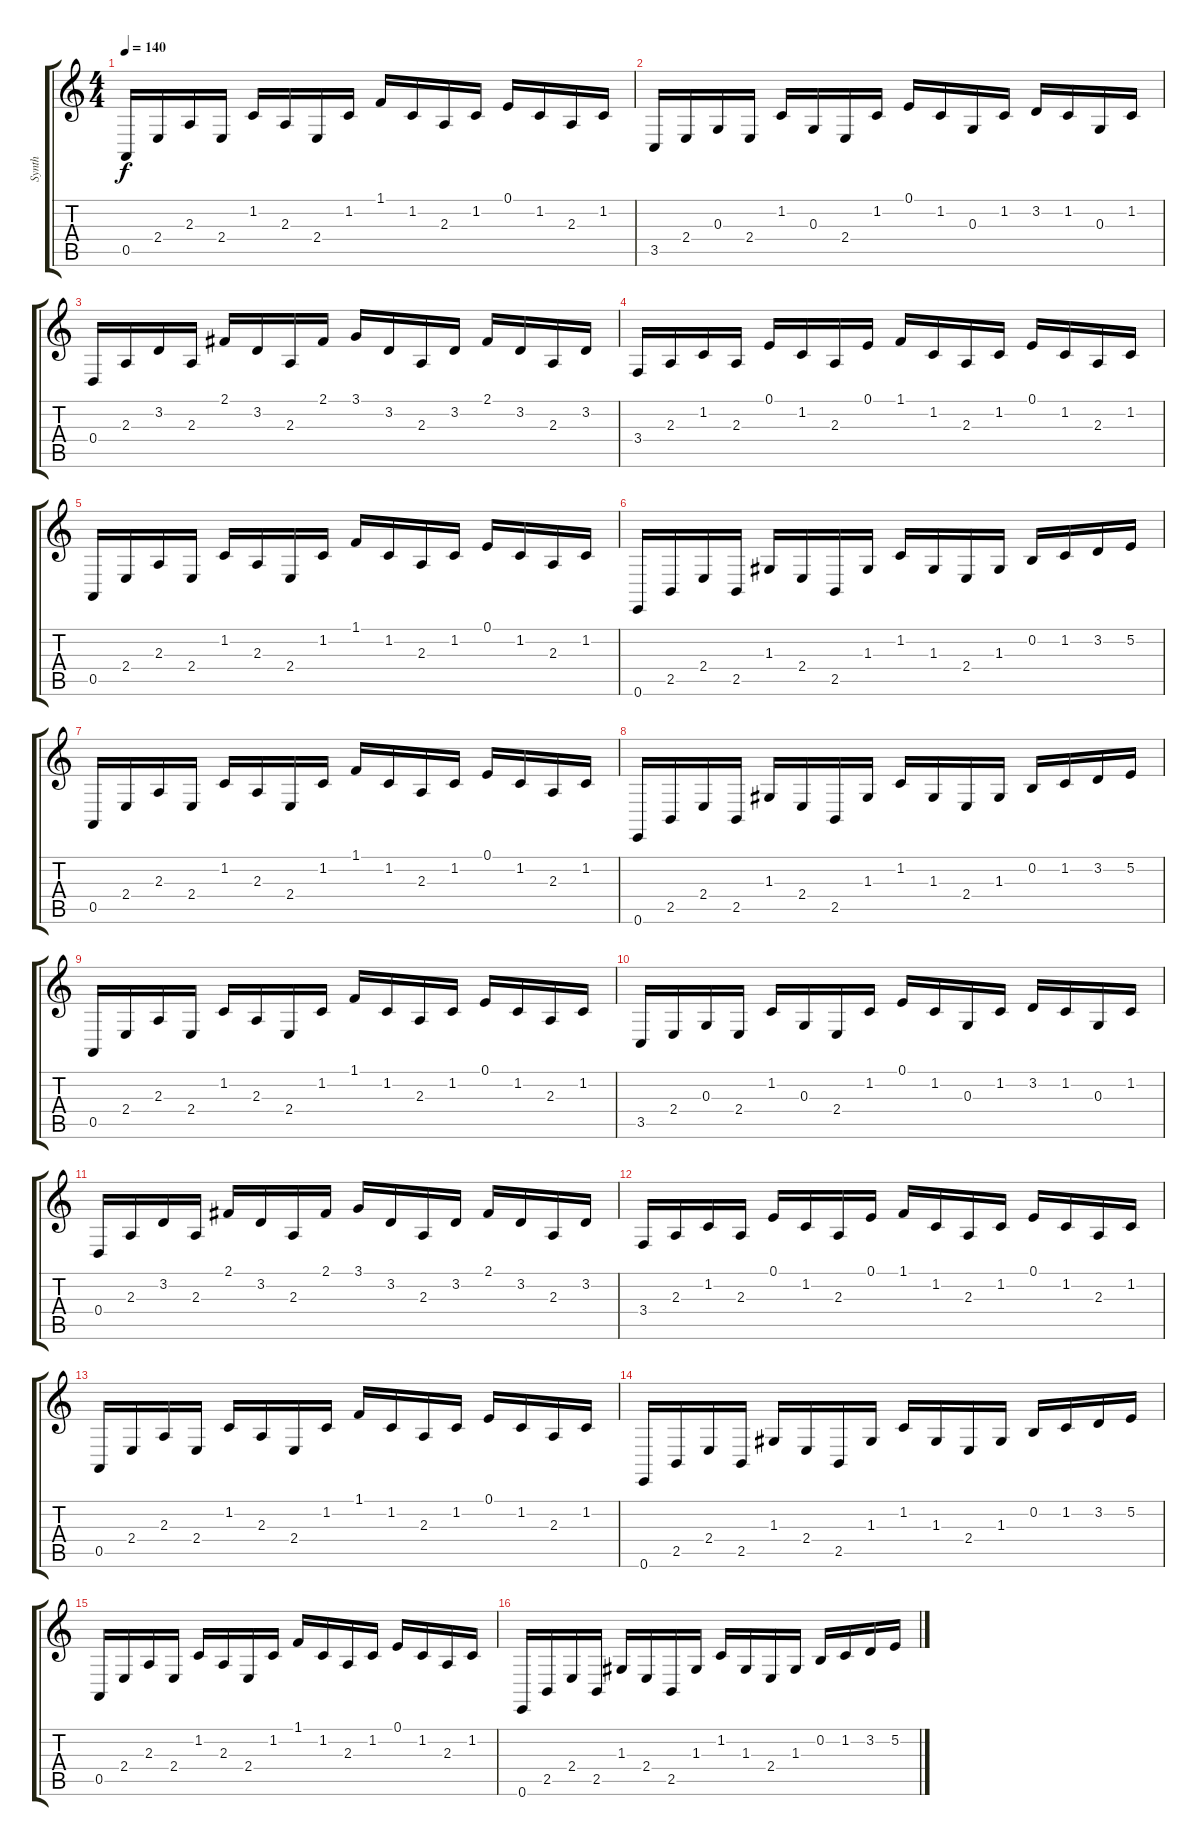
\track ("Synth" "Synth") {instrument lead2sawtooth}
\staff {score tabs}
\tuning (E4 B3 G3 D3 A2 E2) {hide}
\ts (4 4)
\tempo 140
\clef g2
\ks c
0.5.16{dy f} 2.4.16 2.3.16 2.4.16 1.2.16 2.3.16 2.4.16 1.2.16 1.1.16 1.2.16 2.3.16 1.2.16 0.1.16 1.2.16 2.3.16 1.2.16 |
3.5.16 2.4.16 0.3.16 2.4.16 1.2.16 0.3.16 2.4.16 1.2.16 0.1.16 1.2.16 0.3.16 1.2.16 3.2.16 1.2.16 0.3.16 1.2.16 |
0.4.16 2.3.16 3.2.16 2.3.16 2.1.16 3.2.16 2.3.16 2.1.16 3.1.16 3.2.16 2.3.16 3.2.16 2.1.16 3.2.16 2.3.16 3.2.16 |
3.4.16 2.3.16 1.2.16 2.3.16 0.1.16 1.2.16 2.3.16 0.1.16 1.1.16 1.2.16 2.3.16 1.2.16 0.1.16 1.2.16 2.3.16 1.2.16 |
0.5.16 2.4.16 2.3.16 2.4.16 1.2.16 2.3.16 2.4.16 1.2.16 1.1.16 1.2.16 2.3.16 1.2.16 0.1.16 1.2.16 2.3.16 1.2.16 |
0.6.16 2.5.16 2.4.16 2.5.16 1.3.16 2.4.16 2.5.16 1.3.16 1.2.16 1.3.16 2.4.16 1.3.16 0.2.16 1.2.16 3.2.16 5.2.16 |
0.5.16 2.4.16 2.3.16 2.4.16 1.2.16 2.3.16 2.4.16 1.2.16 1.1.16 1.2.16 2.3.16 1.2.16 0.1.16 1.2.16 2.3.16 1.2.16 |
0.6.16 2.5.16 2.4.16 2.5.16 1.3.16 2.4.16 2.5.16 1.3.16 1.2.16 1.3.16 2.4.16 1.3.16 0.2.16 1.2.16 3.2.16 5.2.16 |
0.5.16 2.4.16 2.3.16 2.4.16 1.2.16 2.3.16 2.4.16 1.2.16 1.1.16 1.2.16 2.3.16 1.2.16 0.1.16 1.2.16 2.3.16 1.2.16 |
3.5.16 2.4.16 0.3.16 2.4.16 1.2.16 0.3.16 2.4.16 1.2.16 0.1.16 1.2.16 0.3.16 1.2.16 3.2.16 1.2.16 0.3.16 1.2.16 |
0.4.16 2.3.16 3.2.16 2.3.16 2.1.16 3.2.16 2.3.16 2.1.16 3.1.16 3.2.16 2.3.16 3.2.16 2.1.16 3.2.16 2.3.16 3.2.16 |
3.4.16 2.3.16 1.2.16 2.3.16 0.1.16 1.2.16 2.3.16 0.1.16 1.1.16 1.2.16 2.3.16 1.2.16 0.1.16 1.2.16 2.3.16 1.2.16 |
0.5.16 2.4.16 2.3.16 2.4.16 1.2.16 2.3.16 2.4.16 1.2.16 1.1.16 1.2.16 2.3.16 1.2.16 0.1.16 1.2.16 2.3.16 1.2.16 |
0.6.16 2.5.16 2.4.16 2.5.16 1.3.16 2.4.16 2.5.16 1.3.16 1.2.16 1.3.16 2.4.16 1.3.16 0.2.16 1.2.16 3.2.16 5.2.16 |
0.5.16 2.4.16 2.3.16 2.4.16 1.2.16 2.3.16 2.4.16 1.2.16 1.1.16 1.2.16 2.3.16 1.2.16 0.1.16 1.2.16 2.3.16 1.2.16 |
0.6.16 2.5.16 2.4.16 2.5.16 1.3.16 2.4.16 2.5.16 1.3.16 1.2.16 1.3.16 2.4.16 1.3.16 0.2.16 1.2.16 3.2.16 5.2.16
